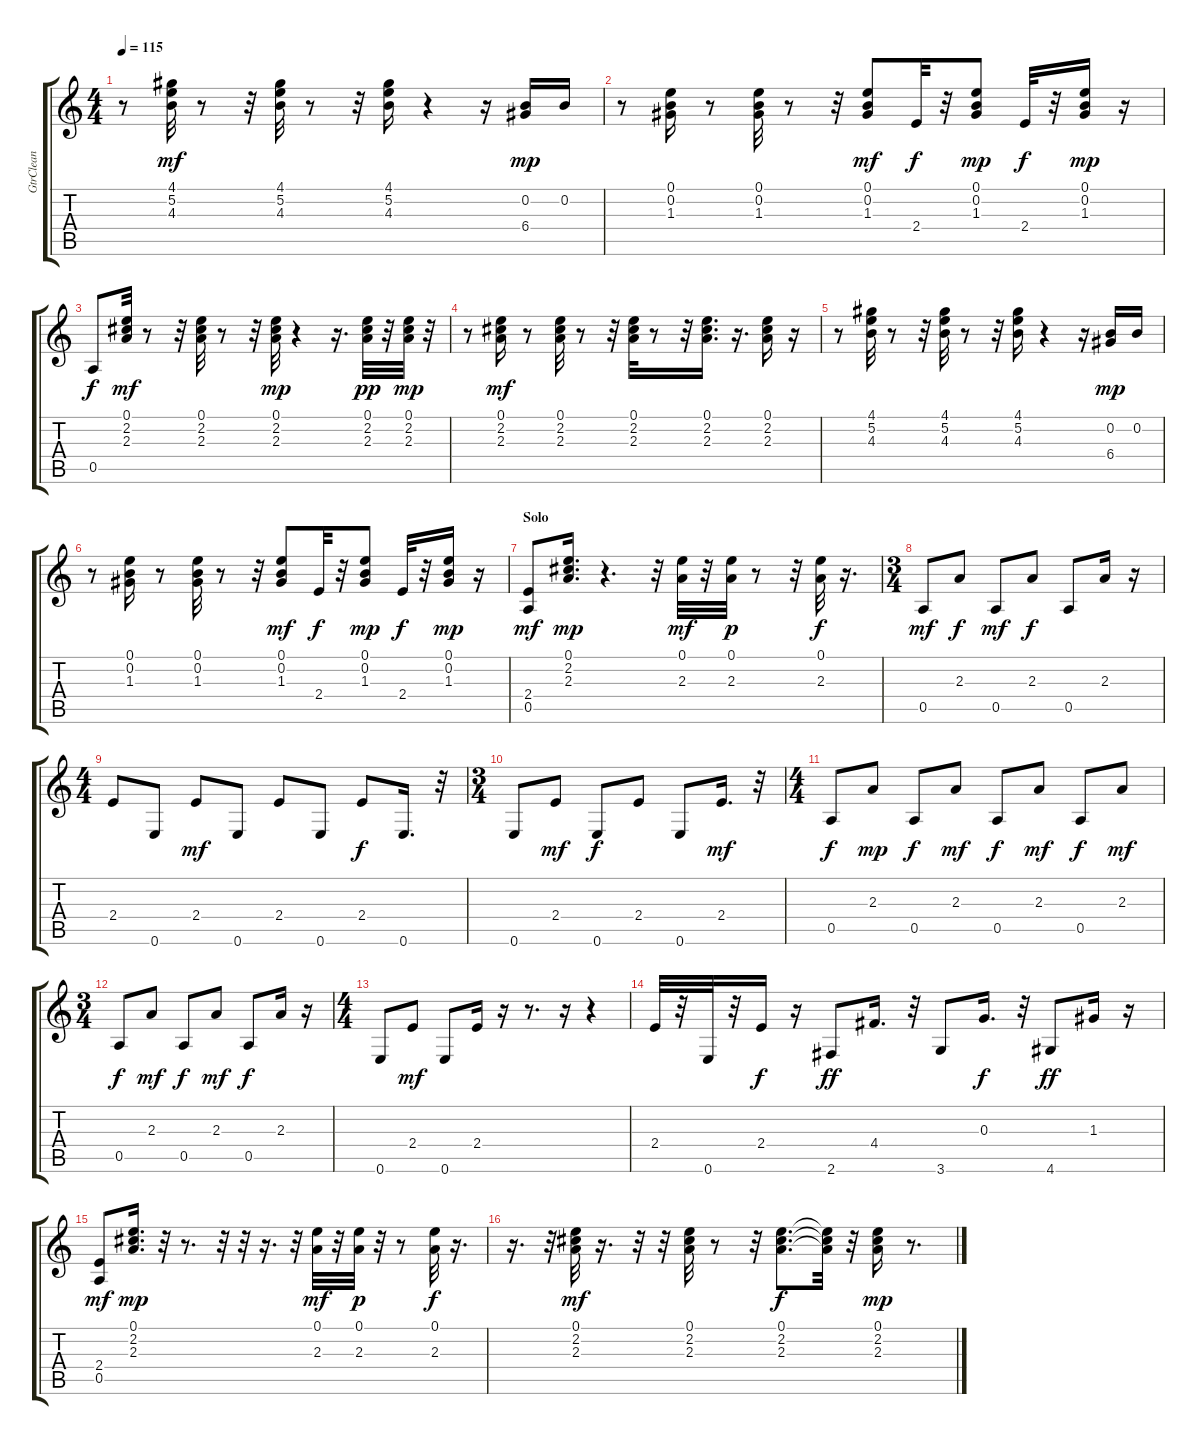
\track ("GtrClean" "GtrClean") {instrument electricguitarclean}
\staff {score tabs}
\tuning (E4 B3 G3 D3 A2 E2) {hide}
\ts (4 4)
\tempo 115
\clef g2
\ks c
r.8{dy mp} (4.1 5.2 4.3).32{dy mf} r.8 r.32 (4.1 5.2 4.3).32 r.8 r.32 (4.1 5.2 4.3).16 r.4 r.16 (0.2 6.4).16{dy mp} 0.2.16 |
r.8 (0.1 0.2 1.3).16 r.8 (0.1 0.2 1.3).32 r.8 r.32 (0.1 0.2 1.3).8{dy mf} 2.4.32{dy f} r.32 (0.1 0.2 1.3).8{dy mp} 2.4.32{dy f} r.32 (0.1 0.2 1.3).16{dy mp} r.16 |
0.5.8{dy f} (0.1 2.2 2.3).32{dy mf} r.8 r.32 (0.1 2.2 2.3).32 r.8 r.32 (0.1 2.2 2.3).32{dy mp} r.4 r.16{d} (0.1 2.2 2.3).32{dy pp} r.32 (0.1 2.2 2.3).32{dy mp} r.32 |
r.8 (0.1 2.2 2.3).16{dy mf} r.8 (0.1 2.2 2.3).32 r.8 r.32 (0.1 2.2 2.3).32 r.8 r.32 (0.1 2.2 2.3).16{d} r.16{d} (0.1 2.2 2.3).16 r.16 |
r.8 (4.1 5.2 4.3).32 r.8 r.32 (4.1 5.2 4.3).32 r.8 r.32 (4.1 5.2 4.3).16 r.4 r.16 (0.2 6.4).16{dy mp} 0.2.16 |
r.8 (0.1 0.2 1.3).16 r.8 (0.1 0.2 1.3).32 r.8 r.32 (0.1 0.2 1.3).8{dy mf} 2.4.32{dy f} r.32 (0.1 0.2 1.3).8{dy mp} 2.4.32{dy f} r.32 (0.1 0.2 1.3).16{dy mp} r.16 |
\section ("" "Solo")
(2.4 0.5).8{dy mf} (0.1 2.2 2.3).16{d dy mp} r.4{d} r.32 (0.1 2.3).32{dy mf} r.32 (0.1 2.3).32{dy p} r.8 r.32 (0.1 2.3).32{dy f} r.16{d} |
\ts (3 4)
0.5.8{dy mf} 2.3.8{dy f} 0.5.8{dy mf} 2.3.8{dy f} 0.5.8 2.3.16 r.16 |
\ts (4 4)
2.4.8 0.6.8 2.4.8{dy mf} 0.6.8 2.4.8 0.6.8 2.4.8{dy f} 0.6.16{d} r.32 |
\ts (3 4)
0.6.8 2.4.8{dy mf} 0.6.8{dy f} 2.4.8 0.6.8 2.4.16{d dy mf} r.32 |
\ts (4 4)
0.5.8{dy f} 2.3.8{dy mp} 0.5.8{dy f} 2.3.8{dy mf} 0.5.8{dy f} 2.3.8{dy mf} 0.5.8{dy f} 2.3.8{dy mf} |
\ts (3 4)
0.5.8{dy f} 2.3.8{dy mf} 0.5.8{dy f} 2.3.8{dy mf} 0.5.8{dy f} 2.3.16 r.16 |
\ts (4 4)
0.6.8 2.4.8{dy mf} 0.6.8 2.4.16 r.16 r.8{d} r.16 r.4 |
2.4.32 r.32 0.6.32 r.32 2.4.16{dy f} r.16 2.6.8{dy ff} 4.4.16{d} r.32 3.6.8 0.3.16{d dy f} r.32 4.6.8{dy ff} 1.3.16 r.16 |
(2.4 0.5).8{dy mf} (0.1 2.2 2.3).16{d dy mp} r.32 r.8{d} r.32 r.32 r.16{d} r.32 (0.1 2.3).32{dy mf} r.32 (0.1 2.3).32{dy p} r.32 r.8 (0.1 2.3).32{dy f} r.16{d} |
r.16{d} r.32 (0.1 2.2 2.3).32{dy mf} r.16{d} r.32 r.32 (0.1 2.2 2.3).32 r.8 r.32 (0.1 2.2 2.3).8{d dy f} (0.1{t} 2.2{t} 2.3{t}).32 r.32 (0.1 2.2 2.3).16{dy mp} r.8{d}
